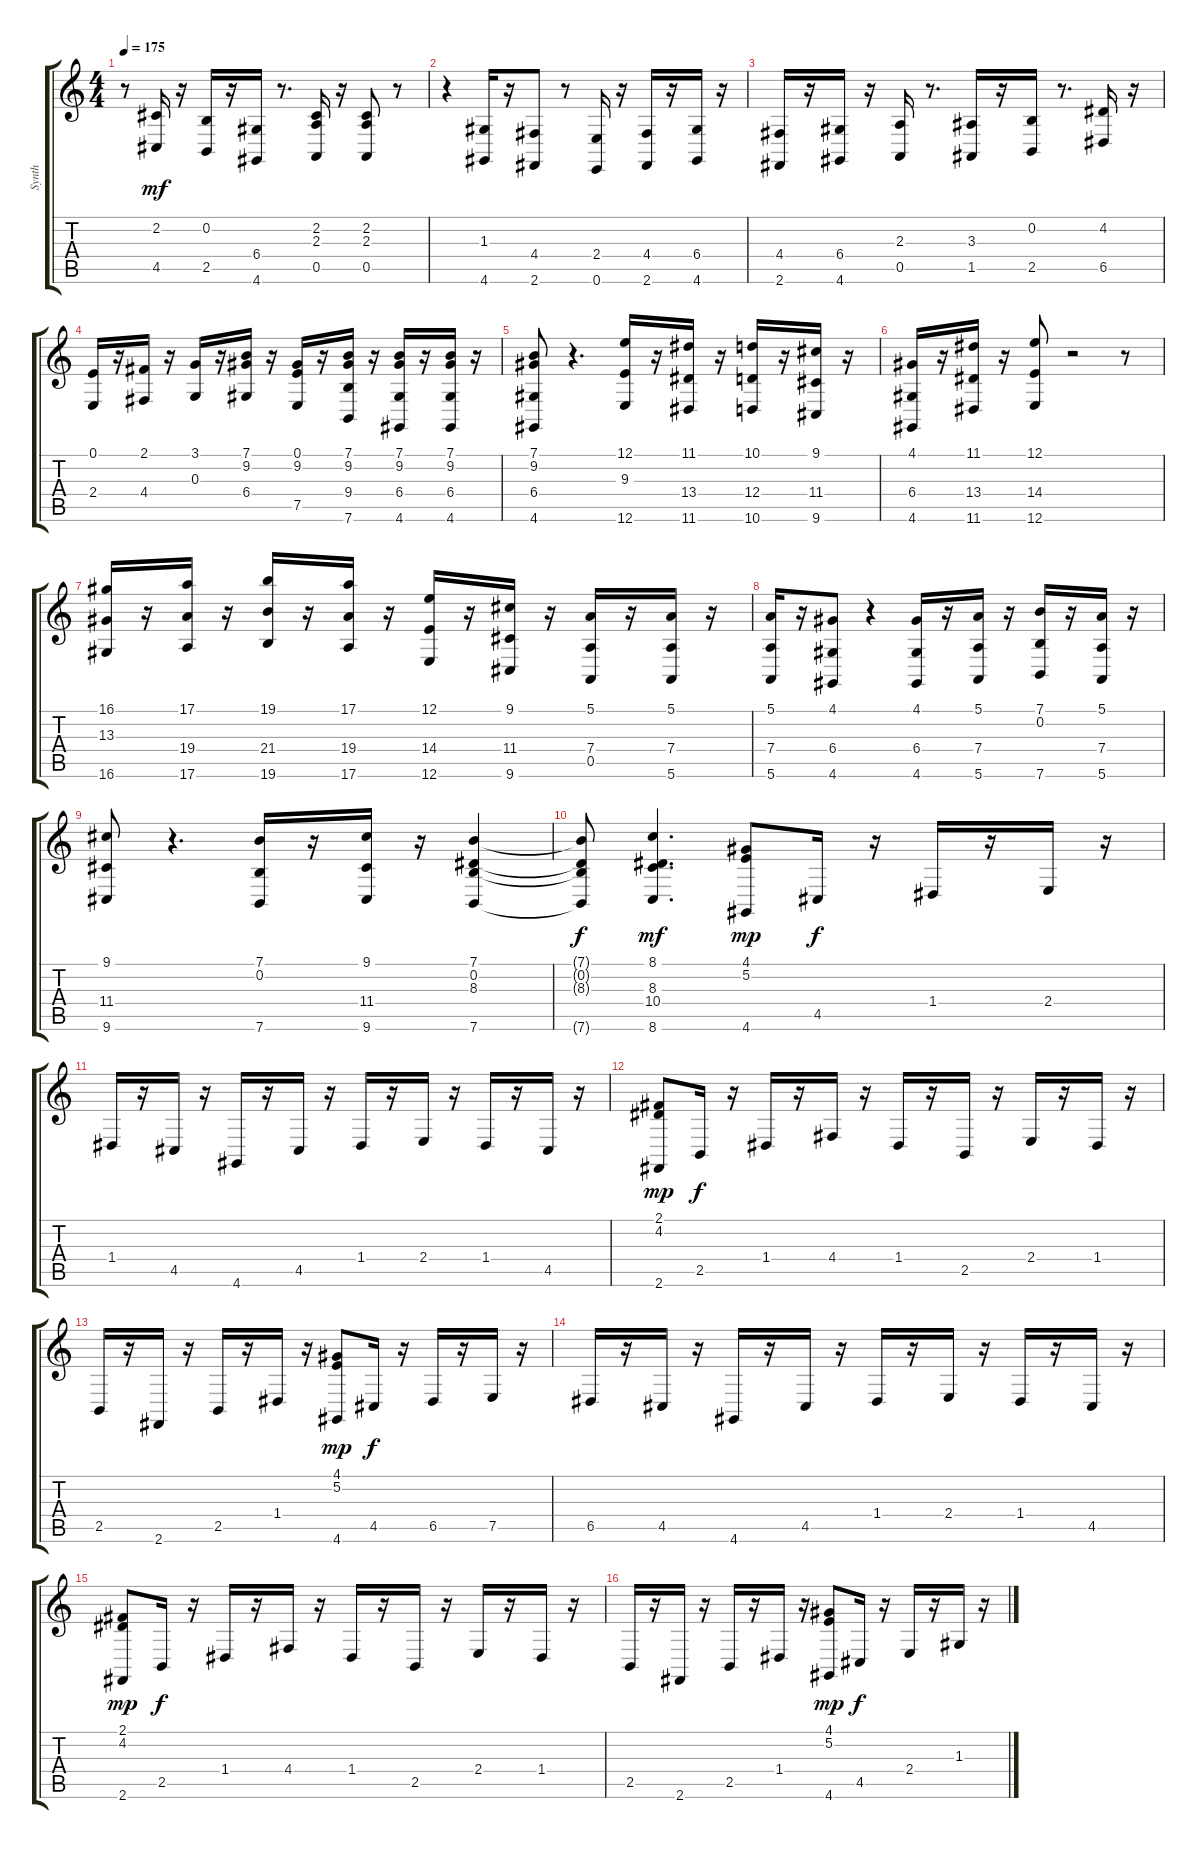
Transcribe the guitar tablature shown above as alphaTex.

\track ("Synth" "Synth") {instrument stringensemble1}
\staff {score tabs}
\tuning (E4 B3 G3 D3 A2 E2) {hide}
\ts (4 4)
\tempo 175
\clef g2
\ks c
r.8{dy mf} (2.2 4.5).16 r.16 (0.2 2.5).16 r.16 (6.4 4.6).16 r.8{d} (2.2 2.3 0.5).16 r.16 (2.2 2.3 0.5).8 r.8 |
r.4 (1.3 4.6).16 r.16 (4.4 2.6).8 r.8 (2.4 0.6).16 r.16 (4.4 2.6).16 r.16 (6.4 4.6).16 r.16 |
(4.4 2.6).16 r.16 (6.4 4.6).16 r.16 (2.3 0.5).16 r.8{d} (3.3 1.5).16 r.16 (0.2 2.5).16 r.8{d} (4.2 6.5).16 r.16 |
(0.1 2.4).16 r.16 (2.1 4.4).16 r.16 (3.1 0.3).16 r.16 (7.1 9.2 6.4).16 r.16 (0.1 9.2 7.5).16 r.16 (7.1 9.2 9.4 7.6).16 r.16 (7.1 9.2 6.4 4.6).16 r.16 (7.1 9.2 6.4 4.6).16 r.16 |
(7.1 9.2 6.4 4.6).8 r.4{d} (12.1 9.3 12.6).16 r.16 (11.1 13.4 11.6).16 r.16 (10.1 12.4 10.6).16 r.16 (9.1 11.4 9.6).16 r.16 |
(4.1 6.4 4.6).16 r.16 (11.1 13.4 11.6).16 r.16 (12.1 14.4 12.6).8 r.2 r.8 |
(16.1 13.3 16.6).16 r.16 (17.1 19.4 17.6).16 r.16 (19.1 21.4 19.6).16 r.16 (17.1 19.4 17.6).16 r.16 (12.1 14.4 12.6).16 r.16 (9.1 11.4 9.6).16 r.16 (5.1 7.4 0.5).16 r.16 (5.1 7.4 5.6).16 r.16 |
(5.1 7.4 5.6).16 r.16 (4.1 6.4 4.6).8 r.4 (4.1 6.4 4.6).16 r.16 (5.1 7.4 5.6).16 r.16 (7.1 0.2 7.6).16 r.16 (5.1 7.4 5.6).16 r.16 |
(9.1 11.4 9.6).8 r.4{d} (7.1 0.2 7.6).16 r.16 (9.1 11.4 9.6).16 r.16 (7.1 0.2 8.3 7.6).4 |
(7.1{t} 0.2{t} 8.3{t} 7.6{t}).8{dy f} (8.1 8.3 10.4 8.6).4{d dy mf} (4.1 5.2 4.6).8{dy mp} 4.5.16{dy f} r.16 1.4.16 r.16 2.4.16 r.16 |
1.4.16 r.16 4.5.16 r.16 4.6.16 r.16 4.5.16 r.16 1.4.16 r.16 2.4.16 r.16 1.4.16 r.16 4.5.16 r.16 |
(2.1 4.2 2.6).8{dy mp} 2.5.16{dy f} r.16 1.4.16 r.16 4.4.16 r.16 1.4.16 r.16 2.5.16 r.16 2.4.16 r.16 1.4.16 r.16 |
2.5.16 r.16 2.6.16 r.16 2.5.16 r.16 1.4.16 r.16 (4.1 5.2 4.6).8{dy mp} 4.5.16{dy f} r.16 6.5.16 r.16 7.5.16 r.16 |
6.5.16 r.16 4.5.16 r.16 4.6.16 r.16 4.5.16 r.16 1.4.16 r.16 2.4.16 r.16 1.4.16 r.16 4.5.16 r.16 |
(2.1 4.2 2.6).8{dy mp} 2.5.16{dy f} r.16 1.4.16 r.16 4.4.16 r.16 1.4.16 r.16 2.5.16 r.16 2.4.16 r.16 1.4.16 r.16 |
2.5.16 r.16 2.6.16 r.16 2.5.16 r.16 1.4.16 r.16 (4.1 5.2 4.6).8{dy mp} 4.5.16{dy f} r.16 2.4.16 r.16 1.3.16 r.16
